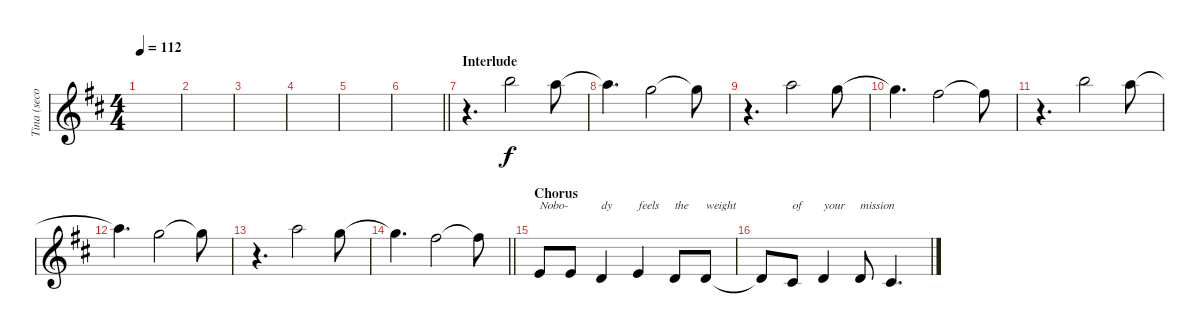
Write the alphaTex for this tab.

\track ("Tina (second)" "Tina (seco") {instrument clarinet}
\staff {score}
\tuning (E4 B3 G3 D3 A2 E2) {hide}
\ts (4 4)
\tempo 112
\clef g2
\ks d
|
|
|
|
|
\barLineRight lightlight
|
\section ("" "Interlude")
r.4{d} 24.2.2{volume 6 instrument lead6voice} 22.2.8 |
22.2{t}.4{d} 15.1.2 15.1{t}.8 |
r.4{d} 17.1.2 15.1.8 |
15.1{t}.4{d} 14.1.2 14.1{t}.8 |
r.4{d} 24.2.2{volume 6 instrument lead6voice} 22.2.8 |
22.2{t}.4{d} 15.1.2 15.1{t}.8 |
r.4{d} 17.1.2 15.1.8 |
\barLineRight lightlight
15.1{t}.4{d} 14.1.2 14.1{t}.8 |
\section ("" "Chorus")
5.2.8{txt "Nobo-" volume 5 instrument clarinet} 5.2.8 3.2.4{txt "dy"} 5.2.4{txt "feels"} 3.2.8{txt "the"} 3.2.8{txt "weight"} |
3.2{t}.8 2.2.8{txt "of"} 3.2.4{txt "your"} 3.2.8{txt "mission"} 2.2.4{d}
